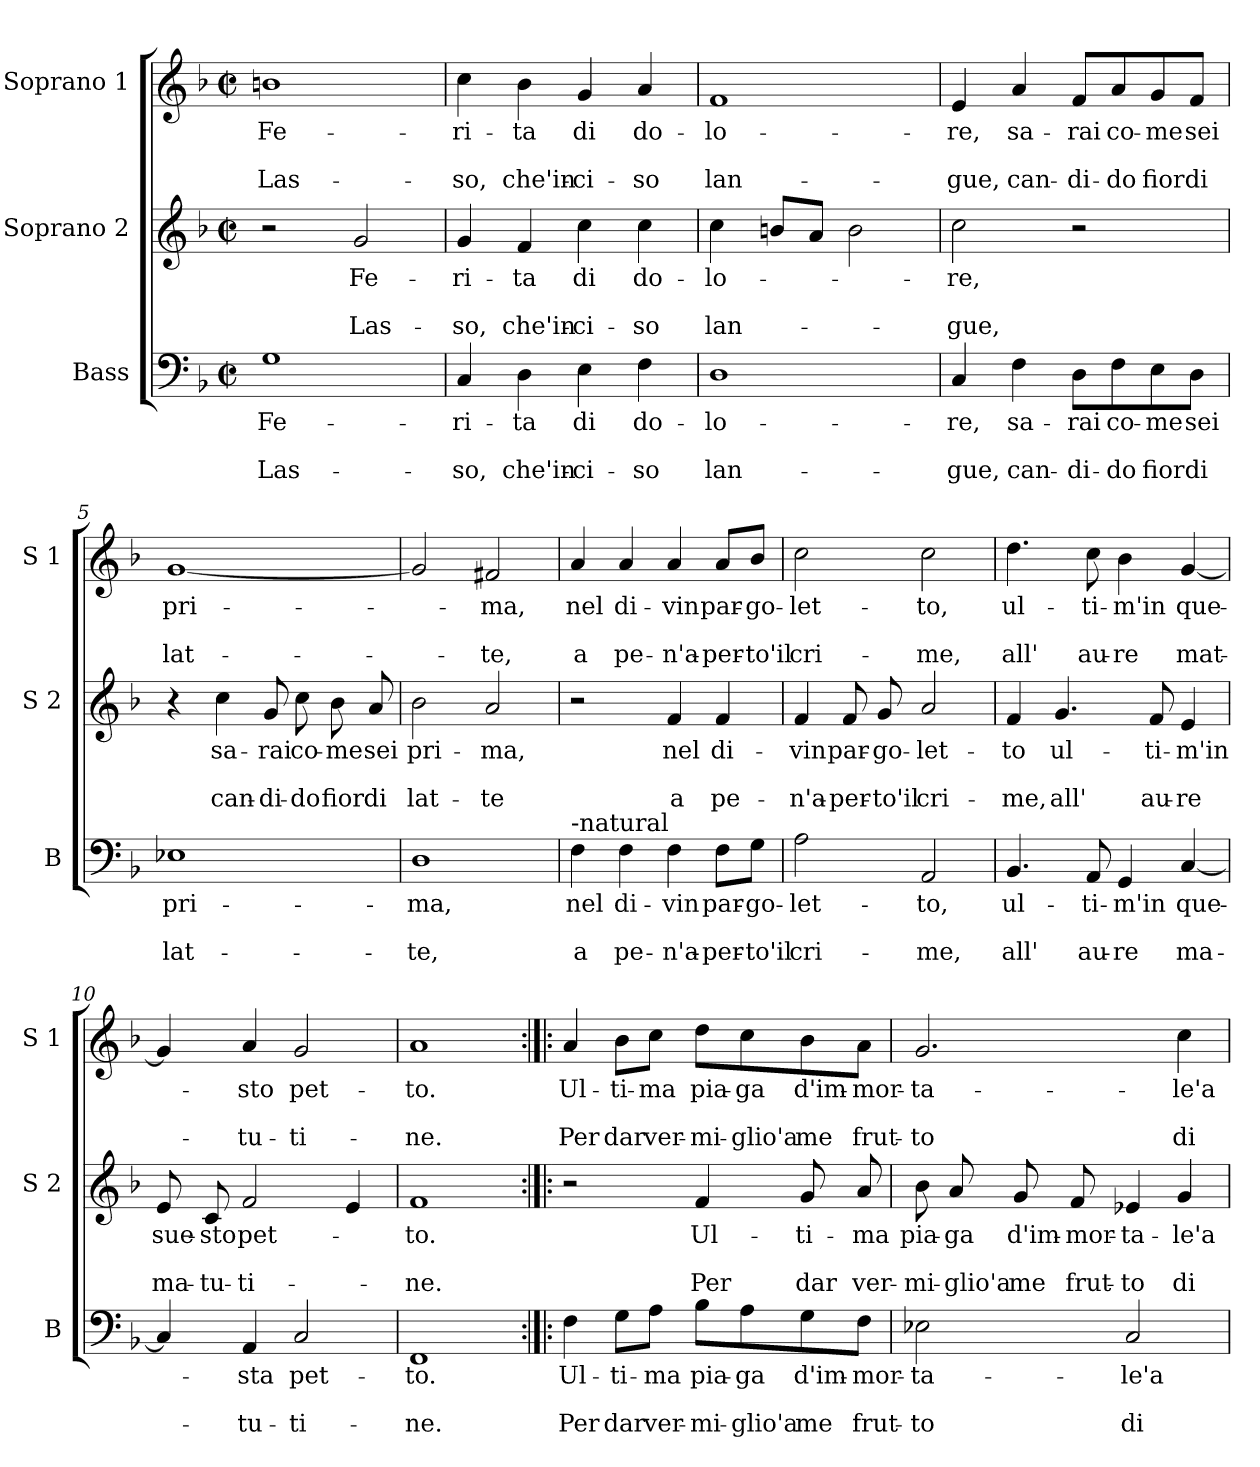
**kern	**text	**text	**text	**kern	**text	**text	**text	**kern	**text	**text	**text
*part3	*part3	*part3	*part3	*part2	*part2	*part2	*part2	*part1	*part1	*part1	*part1
*staff3	*staff3	*staff3	*staff3	*staff2	*staff2	*staff2	*staff2	*staff1	*staff1	*staff1	*staff1
*I"Bass	*	*	*	*I"Soprano 2	*	*	*	*I"Soprano 1	*	*	*
*I'B	*	*	*	*I'S 2	*	*	*	*I'S 1	*	*	*
*clefF4	*	*	*	*clefG2	*	*	*	*clefG2	*	*	*
*k[b-]	*	*	*	*k[b-]	*	*	*	*k[b-]	*	*	*
*F:	*	*	*	*F:	*	*	*	*F:	*	*	*
*M2/2	*	*	*	*M2/2	*	*	*	*M2/2	*	*	*
*met(c|)	*	*	*	*met(c|)	*	*	*	*met(c|)	*	*	*
=1	=1	=1	=1	=1	=1	=1	=1	=1	=1	=1	=1
!	!LO:LY:b	!	!LO:LY:b	!	!	!	!	!	!LO:LY:b	!	!LO:LY:b
1G	Fe-	.	Las-	2r	.	.	.	1bn	Fe-	.	Las-
!	!	!	!	!	!LO:LY:b	!	!LO:LY:b	!	!	!	!
.	.	.	.	2g/	Fe-	.	Las-	.	.	.	.
=2	=2	=2	=2	=2	=2	=2	=2	=2	=2	=2	=2
!	!LO:LY:b	!	!LO:LY:b	!	!LO:LY:b	!	!LO:LY:b	!	!LO:LY:b	!	!LO:LY:b
4C/	-ri-	.	-so,	4g/	-ri-	.	-so,	4cc\	-ri-	.	-so,
!	!LO:LY:b	!	!LO:LY:b	!	!LO:LY:b	!	!LO:LY:b	!	!LO:LY:b	!	!LO:LY:b
4D\	-ta	.	che'in-	4f/	-ta	.	che'in-	4b-\	-ta	.	che'in-
!	!LO:LY:b	!	!LO:LY:b	!	!LO:LY:b	!	!LO:LY:b	!	!LO:LY:b	!	!LO:LY:b
4E\	di	.	-ci-	4cc\	di	.	-ci-	4g/	di	.	-ci-
!	!LO:LY:b	!	!LO:LY:b	!	!LO:LY:b	!	!LO:LY:b	!	!LO:LY:b	!	!LO:LY:b
4F\	do-	.	-so	4cc\	do-	.	-so	4a/	do-	.	-so
=3	=3	=3	=3	=3	=3	=3	=3	=3	=3	=3	=3
!	!LO:LY:b	!	!LO:LY:b	!	!LO:LY:b	!	!LO:LY:b	!	!LO:LY:b	!	!LO:LY:b
1D	-lo-	.	lan-	4cc\	-lo-	.	lan-	1f	-lo-	.	lan-
.	.	.	.	8bn/L	.	.	.	.	.	.	.
.	.	.	.	8a/J	.	.	.	.	.	.	.
.	.	.	.	2b\	.	.	.	.	.	.	.
=4	=4	=4	=4	=4	=4	=4	=4	=4	=4	=4	=4
!	!LO:LY:b	!	!LO:LY:b	!	!LO:LY:b	!	!LO:LY:b	!	!LO:LY:b	!	!LO:LY:b
4C/	-re,	.	-gue,	2cc\	-re,	.	-gue,	4e/	-re,	.	-gue,
!	!LO:LY:b	!	!LO:LY:b	!	!	!	!	!	!LO:LY:b	!	!LO:LY:b
4F\	sa-	.	can-	.	.	.	.	4a/	sa-	.	can-
!	!LO:LY:b	!	!LO:LY:b	!	!	!	!	!	!LO:LY:b	!	!LO:LY:b
8D\L	-rai	.	-di-	2r	.	.	.	8f/L	-rai	.	-di-
!	!LO:LY:b	!	!LO:LY:b	!	!	!	!	!	!LO:LY:b	!	!LO:LY:b
8F\	co-	.	-do	.	.	.	.	8a/	co-	.	-do
!	!LO:LY:b	!	!LO:LY:b	!	!	!	!	!	!LO:LY:b	!	!LO:LY:b
8E\	-me	.	fior	.	.	.	.	8g/	-me	.	fior
!	!LO:LY:b	!	!LO:LY:b	!	!	!	!	!	!LO:LY:b	!	!LO:LY:b
8D\J	sei	.	di	.	.	.	.	8f/J	sei	.	di
!!LO:LB:g=z
=5	=5	=5	=5	=5	=5	=5	=5	=5	=5	=5	=5
!	!LO:LY:b	!	!LO:LY:b	!	!	!	!	!	!LO:LY:b	!	!LO:LY:b
1E-X	pri-	.	lat-	4r	.	.	.	[1g	pri-	.	lat-
!	!	!	!	!	!LO:LY:b	!	!LO:LY:b	!	!	!	!
.	.	.	.	4cc\	sa-	.	can-	.	.	.	.
!	!	!	!	!	!LO:LY:b	!	!LO:LY:b	!	!	!	!
.	.	.	.	8g/	-rai	.	-di-	.	.	.	.
!	!	!	!	!	!LO:LY:b	!	!LO:LY:b	!	!	!	!
.	.	.	.	8cc\	co-	.	-do	.	.	.	.
!	!	!	!	!	!LO:LY:b	!	!LO:LY:b	!	!	!	!
.	.	.	.	8b-\	-me	.	fior	.	.	.	.
!	!	!	!	!	!LO:LY:b	!	!LO:LY:b	!	!	!	!
.	.	.	.	8a/	sei	.	di	.	.	.	.
=6	=6	=6	=6	=6	=6	=6	=6	=6	=6	=6	=6
!	!LO:LY:b	!	!LO:LY:b	!	!LO:LY:b	!	!LO:LY:b	!	!	!	!
1D	-ma,	.	-te,	2b-\	pri-	.	lat-	2g/]	.	.	.
!	!	!	!	!	!LO:LY:b	!	!LO:LY:b	!	!LO:LY:b	!	!LO:LY:b
.	.	.	.	2a/	-ma,	.	-te	2f#X/	-ma,	.	-te,
=7	=7	=7	=7	=7	=7	=7	=7	=7	=7	=7	=7
!LO:TX:a:t=-natural	!	!	!	!	!	!	!	!	!	!	!
!	!LO:LY:b	!	!LO:LY:b	!	!	!	!	!	!LO:LY:b	!	!LO:LY:b
4F\	nel	.	a	2r	.	.	.	4a/	nel	.	a
!	!LO:LY:b	!	!LO:LY:b	!	!	!	!	!	!LO:LY:b	!	!LO:LY:b
4F\	di-	.	pe-	.	.	.	.	4a/	di-	.	pe-
!	!LO:LY:b	!	!LO:LY:b	!	!LO:LY:b	!	!LO:LY:b	!	!LO:LY:b	!	!LO:LY:b
4F\	-vin	.	-n'a-	4f/	nel	.	a	4a/	-vin	.	-n'a-
!	!LO:LY:b	!	!LO:LY:b	!	!LO:LY:b	!	!LO:LY:b	!	!LO:LY:b	!	!LO:LY:b
8F\L	par-	.	-per-	4f/	di-	.	pe-	8a/L	par-	.	-per-
!	!LO:LY:b	!	!LO:LY:b	!	!	!	!	!	!LO:LY:b	!	!LO:LY:b
8G\J	-go-	.	-to'il	.	.	.	.	8b-/J	-go-	.	-to'il
=8	=8	=8	=8	=8	=8	=8	=8	=8	=8	=8	=8
!	!LO:LY:b	!	!LO:LY:b	!	!LO:LY:b	!	!LO:LY:b	!	!LO:LY:b	!	!LO:LY:b
2A\	-let-	.	cri-	4f/	-vin	.	-n'a-	2cc\	-let-	.	cri-
!	!	!	!	!	!LO:LY:b	!	!LO:LY:b	!	!	!	!
.	.	.	.	8f/	par-	.	-per-	.	.	.	.
!	!	!	!	!	!LO:LY:b	!	!LO:LY:b	!	!	!	!
.	.	.	.	8g/	-go-	.	-to'il	.	.	.	.
!	!LO:LY:b	!	!LO:LY:b	!	!LO:LY:b	!	!LO:LY:b	!	!LO:LY:b	!	!LO:LY:b
2AA/	-to,	.	-me,	2a/	-let-	.	cri-	2cc\	-to,	.	-me,
!!LO:LB:g=z
=9	=9	=9	=9	=9	=9	=9	=9	=9	=9	=9	=9
!	!LO:LY:b	!	!LO:LY:b	!	!LO:LY:b	!	!LO:LY:b	!	!LO:LY:b	!	!LO:LY:b
4.BB-/	ul-	.	all'	4f/	-to	.	-me,	4.dd\	ul-	.	all'
!	!	!	!	!	!LO:LY:b	!	!LO:LY:b	!	!	!	!
.	.	.	.	4.g/	ul-	.	all'	.	.	.	.
!	!LO:LY:b	!	!LO:LY:b	!	!	!	!	!	!LO:LY:b	!	!LO:LY:b
8AA/	-ti-	.	au-	.	.	.	.	8cc\	-ti-	.	au-
!	!LO:LY:b	!	!LO:LY:b	!	!	!	!	!	!LO:LY:b	!	!LO:LY:b
4GG/	-m'in	.	-re	.	.	.	.	4b-\	-m'in	.	-re
!	!	!	!	!	!LO:LY:b	!	!LO:LY:b	!	!	!	!
.	.	.	.	8f/	-ti-	.	au-	.	.	.	.
!	!LO:LY:b	!	!LO:LY:b	!	!LO:LY:b	!	!LO:LY:b	!	!LO:LY:b	!	!LO:LY:b
[4C/	que-	.	ma-	4e/	-m'in	.	-re	[4g/	que-	.	mat-
=10	=10	=10	=10	=10	=10	=10	=10	=10	=10	=10	=10
!	!	!	!	!	!LO:LY:b	!	!LO:LY:b	!	!	!	!
4C/]	.	.	.	8e/	sue-	.	ma-	4g/]	.	.	.
!	!	!	!	!	!LO:LY:b	!	!LO:LY:b	!	!	!	!
.	.	.	.	8c/	-sto	.	-tu-	.	.	.	.
!	!LO:LY:b	!	!LO:LY:b	!	!LO:LY:b	!	!LO:LY:b	!	!LO:LY:b	!	!LO:LY:b
4AA/	-sta	.	-tu-	2f/	pet-	.	-ti-	4a/	-sto	.	-tu-
!	!LO:LY:b	!	!LO:LY:b	!	!	!	!	!	!LO:LY:b	!	!LO:LY:b
2C/	pet-	.	-ti-	.	.	.	.	2g/	pet-	.	-ti-
.	.	.	.	4e/	.	.	.	.	.	.	.
=11	=11	=11	=11	=11	=11	=11	=11	=11	=11	=11	=11
!	!LO:LY:b	!	!LO:LY:b	!	!LO:LY:b	!	!LO:LY:b	!	!LO:LY:b	!	!LO:LY:b
1FF	-to.	.	-ne.	1f	-to.	.	-ne.	1a	-to.	.	-ne.
=12:|!|:	=12:|!|:	=12:|!|:	=12:|!|:	=12:|!|:	=12:|!|:	=12:|!|:	=12:|!|:	=12:|!|:	=12:|!|:	=12:|!|:	=12:|!|:
!	!LO:LY:b	!	!LO:LY:b	!	!	!	!	!	!LO:LY:b	!	!LO:LY:b
4F\	Ul-	.	Per	2r	.	.	.	4a/	Ul-	.	Per
!	!LO:LY:b	!	!LO:LY:b	!	!	!	!	!	!LO:LY:b	!	!LO:LY:b
8G\L	-ti-	.	dar	.	.	.	.	8b-\L	-ti-	.	dar
!	!LO:LY:b	!	!LO:LY:b	!	!	!	!	!	!LO:LY:b	!	!LO:LY:b
8A\J	-ma	.	ver-	.	.	.	.	8cc\J	-ma	.	ver-
!	!LO:LY:b	!	!LO:LY:b	!	!LO:LY:b	!	!LO:LY:b	!	!LO:LY:b	!	!LO:LY:b
8B-\L	pia-	.	-mi-	4f/	Ul-	.	Per	8dd\L	pia-	.	-mi-
!	!LO:LY:b	!	!LO:LY:b	!	!	!	!	!	!LO:LY:b	!	!LO:LY:b
8A\	-ga	.	-glio'a	.	.	.	.	8cc\	-ga	.	-glio'a
!	!LO:LY:b	!	!LO:LY:b	!	!LO:LY:b	!	!LO:LY:b	!	!LO:LY:b	!	!LO:LY:b
8G\	d'im-	.	me	8g/	-ti-	.	dar	8b-\	d'im-	.	me
!	!LO:LY:b	!	!LO:LY:b	!	!LO:LY:b	!	!LO:LY:b	!	!LO:LY:b	!	!LO:LY:b
8F\J	-mor-	.	frut-	8a/	-ma	.	ver-	8a\J	-mor-	.	frut-
!!LO:PB:g=z
=13	=13	=13	=13	=13	=13	=13	=13	=13	=13	=13	=13
!	!LO:LY:b	!	!LO:LY:b	!	!LO:LY:b	!	!LO:LY:b	!	!LO:LY:b	!	!LO:LY:b
2E-X\	-ta-	.	-to	8b-\	pia-	.	-mi-	2.g/	-ta-	.	-to
!	!	!	!	!	!LO:LY:b	!	!LO:LY:b	!	!	!	!
.	.	.	.	8a/	-ga	.	-glio'a	.	.	.	.
!	!	!	!	!	!LO:LY:b	!	!LO:LY:b	!	!	!	!
.	.	.	.	8g/	d'im-	.	me	.	.	.	.
!	!	!	!	!	!LO:LY:b	!	!LO:LY:b	!	!	!	!
.	.	.	.	8f/	-mor-	.	frut-	.	.	.	.
!	!LO:LY:b	!	!LO:LY:b	!	!LO:LY:b	!	!LO:LY:b	!	!	!	!
2C/	-le'a-	.	di	4e-X/	-ta-	.	-to	.	.	.	.
!	!	!	!	!	!LO:LY:b	!	!LO:LY:b	!	!LO:LY:b	!	!LO:LY:b
.	.	.	.	4g/	-le'a-	.	di	4cc\	-le'a-	.	di
=	=	=	=	=	=	=	=	=	=	=	=
*-	*-	*-	*-	*-	*-	*-	*-	*-	*-	*-	*-
